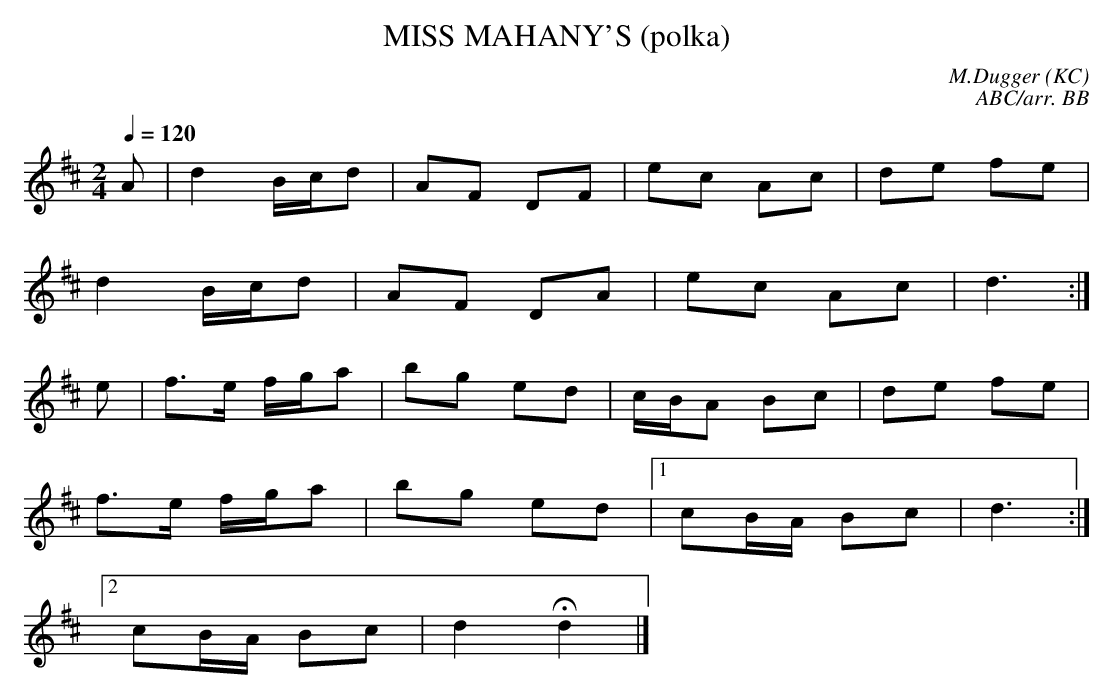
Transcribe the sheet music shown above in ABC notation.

X:1
T:MISS MAHANY'S (polka)
C:M.Dugger (KC)
C:ABC/arr. BB
Q:1/4=120
M:2/4
L:1/8
K:D
A|d2 B/c/d|AF DF|ec Ac|de fe|
d2 B/c/d|AF DA|ec Ac|d3 :|
e|f>e f/g/a|bg ed|c/B/A Bc|de fe|
f>e f/g/a|bg ed|1 cB/A/ Bc|d3 :|
[2 cB/A/ Bc|d2 Hd2|]
